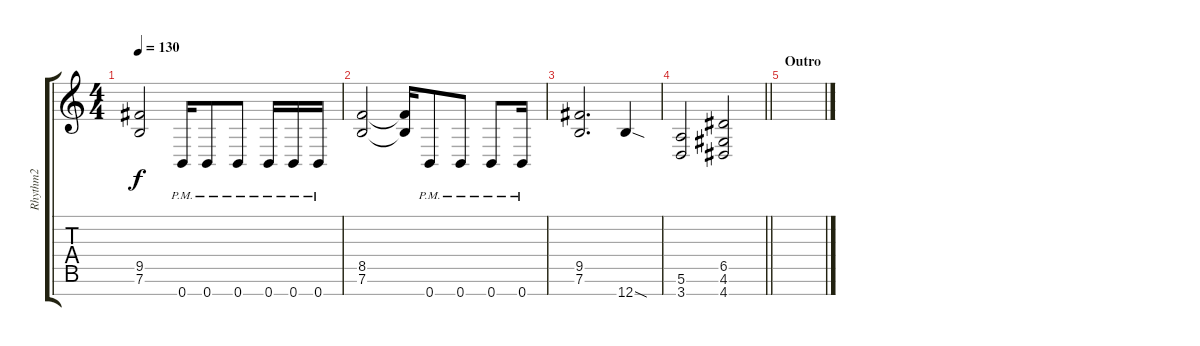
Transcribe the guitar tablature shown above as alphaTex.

\track ("Rhythm2" "Rhythm2") {instrument overdrivenguitar}
\staff {score tabs}
\tuning (E4 B3 G3 D3 A2 E2 B1) {hide}
\ts (4 4)
\tempo 130
\clef g2
\ks c
(9.5 7.6).2{dy f} 0.7{pm}.16 0.7{pm}.8 0.7{pm}.8 0.7{pm}.16 0.7{pm}.16 0.7{pm}.16 |
(8.5 7.6).2 (8.5{t} 7.6{t}).16 0.7{pm}.8 0.7{pm}.8 0.7{pm}.8 0.7{pm}.16 |
(9.5 7.6).2{d} 12.7{sod}.4 |
\barLineRight lightlight
(5.6 3.7).2 (6.5 4.6 4.7).2 |
\section ("" "Outro")
